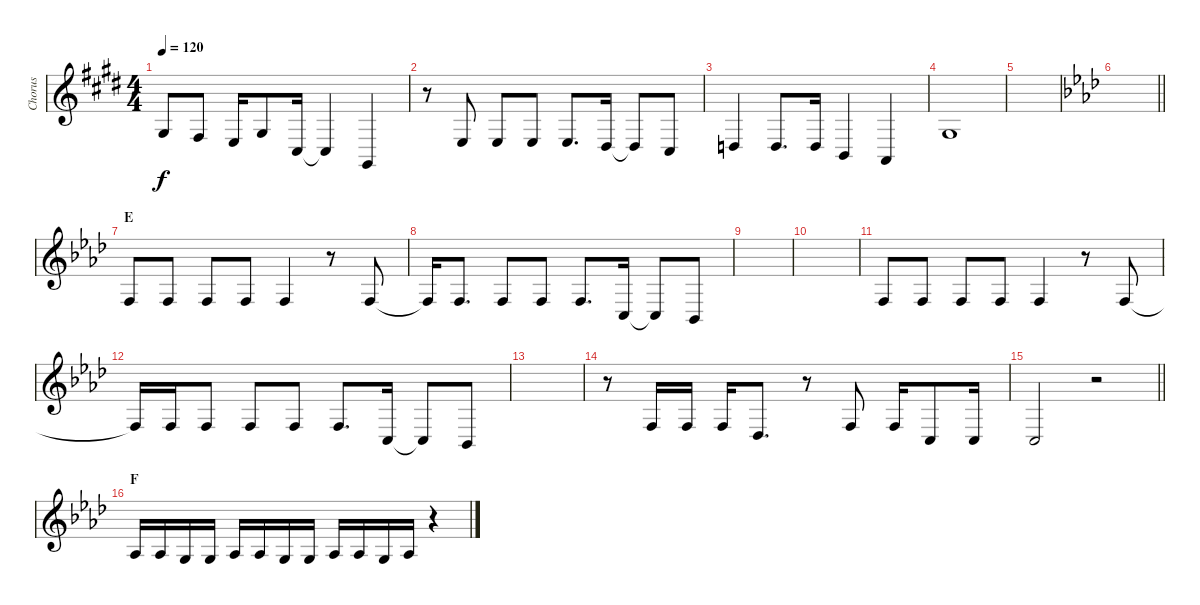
\track ("Chorus" "Chorus") {instrument violin}
\staff {score}
\tuning (E4 B3 G3 D3 A2 E2) {hide}
\ts (4 4)
\tempo 120
\clef g2
\ks e
1.3.8{dy f} 4.4.8 2.4.16 1.3.8 4.5.16 4.5{t}.4 4.6.4 |
r.8 2.4.8 2.4.8 2.4.8 2.4.8{d} 6.5.16 6.5{t}.8 4.5.8 |
5.5.4 5.5.8{d} 5.5.16 2.5.4 0.5.4 |
1.3.1 |
|
\barLineRight lightlight
\ks ab
|
\section ("" "E")
3.4.8 3.4.8 3.4.8 3.4.8 3.4.4 r.8 3.4.8 |
3.4{t}.16 3.4.8{d} 3.4.8 3.4.8 3.4.8{d} 3.5.16 3.5{t}.8 1.5.8 |
|
|
3.4.8 3.4.8 3.4.8 3.4.8 3.4.4 r.8 3.4.8 |
3.4{t}.16 3.4.16 3.4.8 3.4.8 3.4.8 3.4.8{d} 3.5.16 3.5{t}.8 1.5.8 |
|
r.8 3.4.16 3.4.16 3.4.16 4.5.8{d} r.8 3.4.8 3.4.16 3.5.8 3.5.16 |
\barLineRight lightlight
3.5.2 r.2 |
\section ("" "F")
1.3.16 1.3.16 0.3.16 0.3.16 1.3.16 1.3.16 0.3.16 0.3.16 1.3.16 1.3.16 0.3.16 1.3.16 r.4
